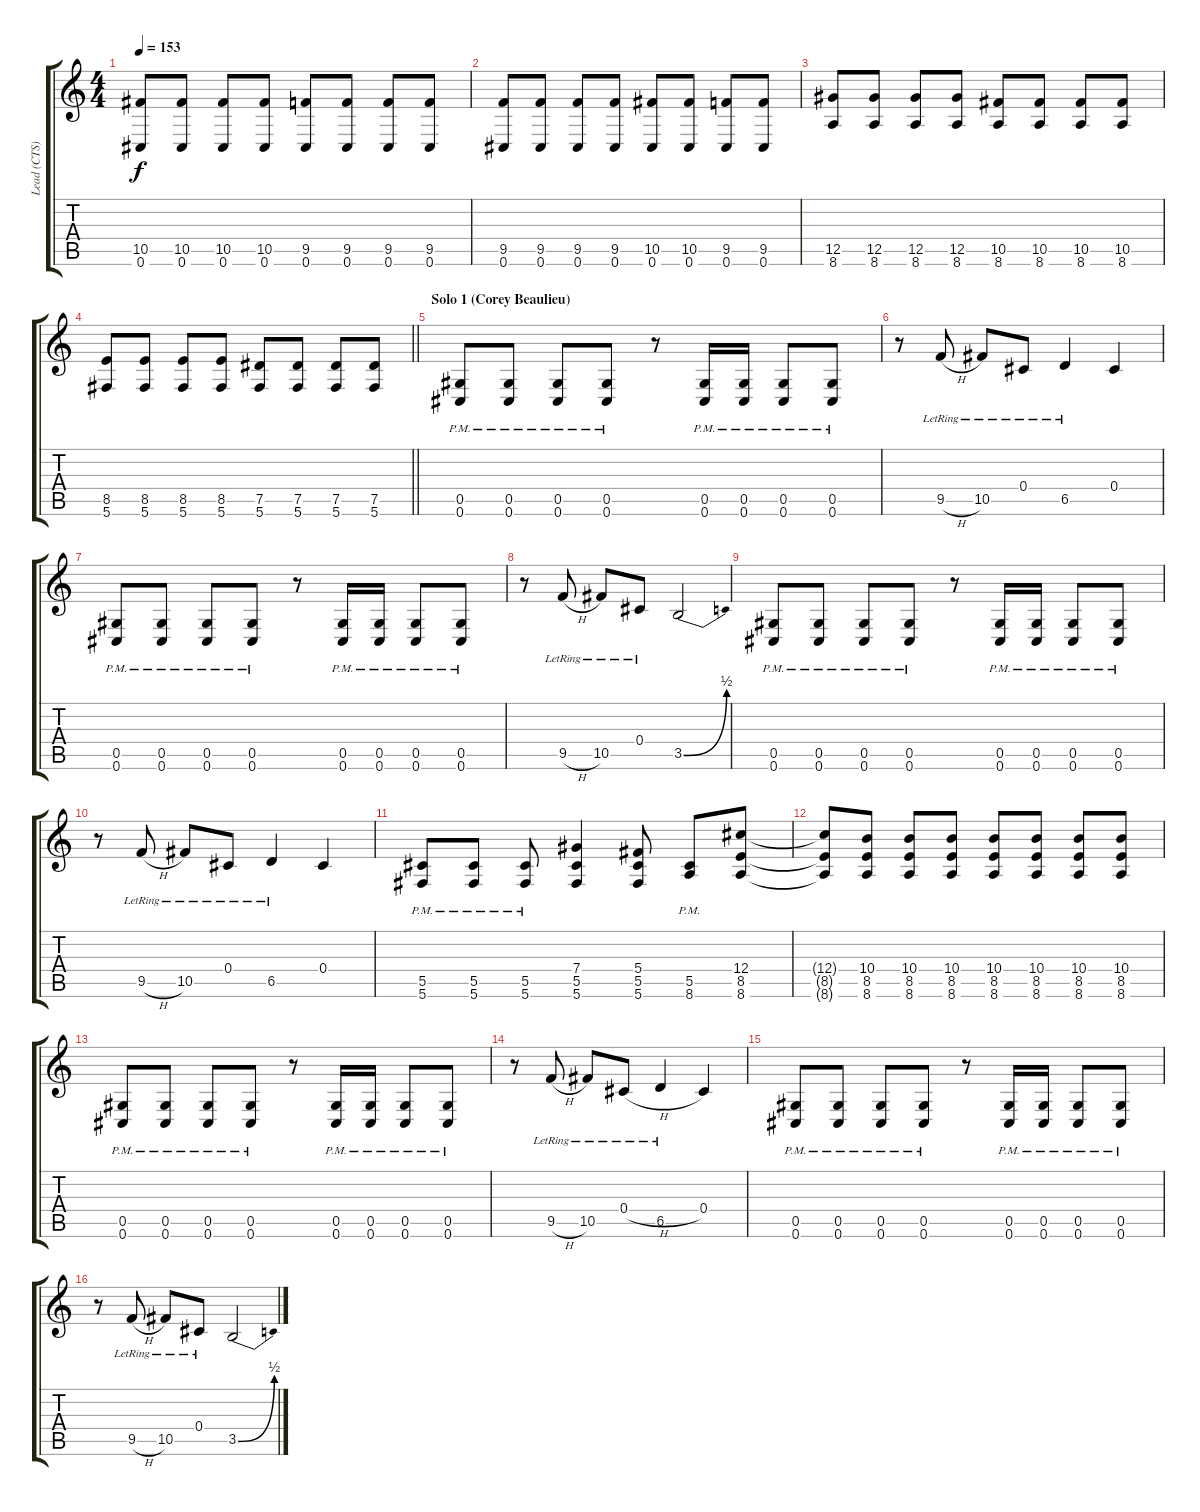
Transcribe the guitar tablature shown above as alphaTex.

\track ("Lead (CTS) / Rythm (IW)" "Lead (CTS)") {instrument distortionguitar}
\staff {score tabs}
\tuning (Eb4 Bb3 Gb3 Db3 Ab2 Db2) {hide}
\ts (4 4)
\tempo 153
\clef g2
\ks c
(10.5 0.6).8{dy f} (10.5 0.6).8 (10.5 0.6).8 (10.5 0.6).8 (9.5 0.6).8 (9.5 0.6).8 (9.5 0.6).8 (9.5 0.6).8 |
(9.5 0.6).8 (9.5 0.6).8 (9.5 0.6).8 (9.5 0.6).8 (10.5 0.6).8 (10.5 0.6).8 (9.5 0.6).8 (9.5 0.6).8 |
(12.5 8.6).8 (12.5 8.6).8 (12.5 8.6).8 (12.5 8.6).8 (10.5 8.6).8 (10.5 8.6).8 (10.5 8.6).8 (10.5 8.6).8 |
\barLineRight lightlight
(8.5 5.6).8 (8.5 5.6).8 (8.5 5.6).8 (8.5 5.6).8 (7.5 5.6).8 (7.5 5.6).8 (7.5 5.6).8 (7.5 5.6).8 |
\section ("" "Solo 1 (Corey Beaulieu)")
(0.5{pm} 0.6{pm}).8 (0.5{pm} 0.6{pm}).8 (0.5{pm} 0.6{pm}).8 (0.5{pm} 0.6{pm}).8 r.8 (0.5{pm} 0.6{pm}).16 (0.5{pm} 0.6{pm}).16 (0.5{pm} 0.6{pm}).8 (0.5{pm} 0.6{pm}).8 |
r.8 9.5{h lr}.8 10.5{lr}.8 0.4{lr}.8 6.5{lr}.4 0.4.4 |
(0.5{pm} 0.6{pm}).8 (0.5{pm} 0.6{pm}).8 (0.5{pm} 0.6{pm}).8 (0.5{pm} 0.6{pm}).8 r.8 (0.5{pm} 0.6{pm}).16 (0.5{pm} 0.6{pm}).16 (0.5{pm} 0.6{pm}).8 (0.5{pm} 0.6{pm}).8 |
r.8 9.5{h lr}.8 10.5{lr}.8 0.4{lr}.8 3.5{be (bend 0 0 60 2)}.2 |
(0.5{pm} 0.6{pm}).8 (0.5{pm} 0.6{pm}).8 (0.5{pm} 0.6{pm}).8 (0.5{pm} 0.6{pm}).8 r.8 (0.5{pm} 0.6{pm}).16 (0.5{pm} 0.6{pm}).16 (0.5{pm} 0.6{pm}).8 (0.5{pm} 0.6{pm}).8 |
r.8 9.5{h lr}.8 10.5{lr}.8 0.4{lr}.8 6.5{lr}.4 0.4.4 |
(5.5{pm} 5.6{pm}).8 (5.5{pm} 5.6{pm}).8 (5.5{pm} 5.6{pm}).8 (7.4 5.5 5.6).4 (5.4 5.5 5.6).8 (5.5{pm} 8.6{pm}).8 (12.4 8.5 8.6).8 |
(12.4{t} 8.5{t} 8.6{t}).8 (10.4 8.5 8.6).8 (10.4 8.5 8.6).8 (10.4 8.5 8.6).8 (10.4 8.5 8.6).8 (10.4 8.5 8.6).8 (10.4 8.5 8.6).8 (10.4 8.5 8.6).8 |
(0.5{pm} 0.6{pm}).8 (0.5{pm} 0.6{pm}).8 (0.5{pm} 0.6{pm}).8 (0.5{pm} 0.6{pm}).8 r.8 (0.5{pm} 0.6{pm}).16 (0.5{pm} 0.6{pm}).16 (0.5{pm} 0.6{pm}).8 (0.5{pm} 0.6{pm}).8 |
r.8 9.5{h lr}.8 10.5{lr}.8 0.4{h lr}.8 6.5{lr}.4 0.4.4 |
(0.5{pm} 0.6{pm}).8 (0.5{pm} 0.6{pm}).8 (0.5{pm} 0.6{pm}).8 (0.5{pm} 0.6{pm}).8 r.8 (0.5{pm} 0.6{pm}).16 (0.5{pm} 0.6{pm}).16 (0.5{pm} 0.6{pm}).8 (0.5{pm} 0.6{pm}).8 |
r.8 9.5{h lr}.8 10.5{lr}.8 0.4{lr}.8 3.5{be (bend 0 0 60 2)}.2
